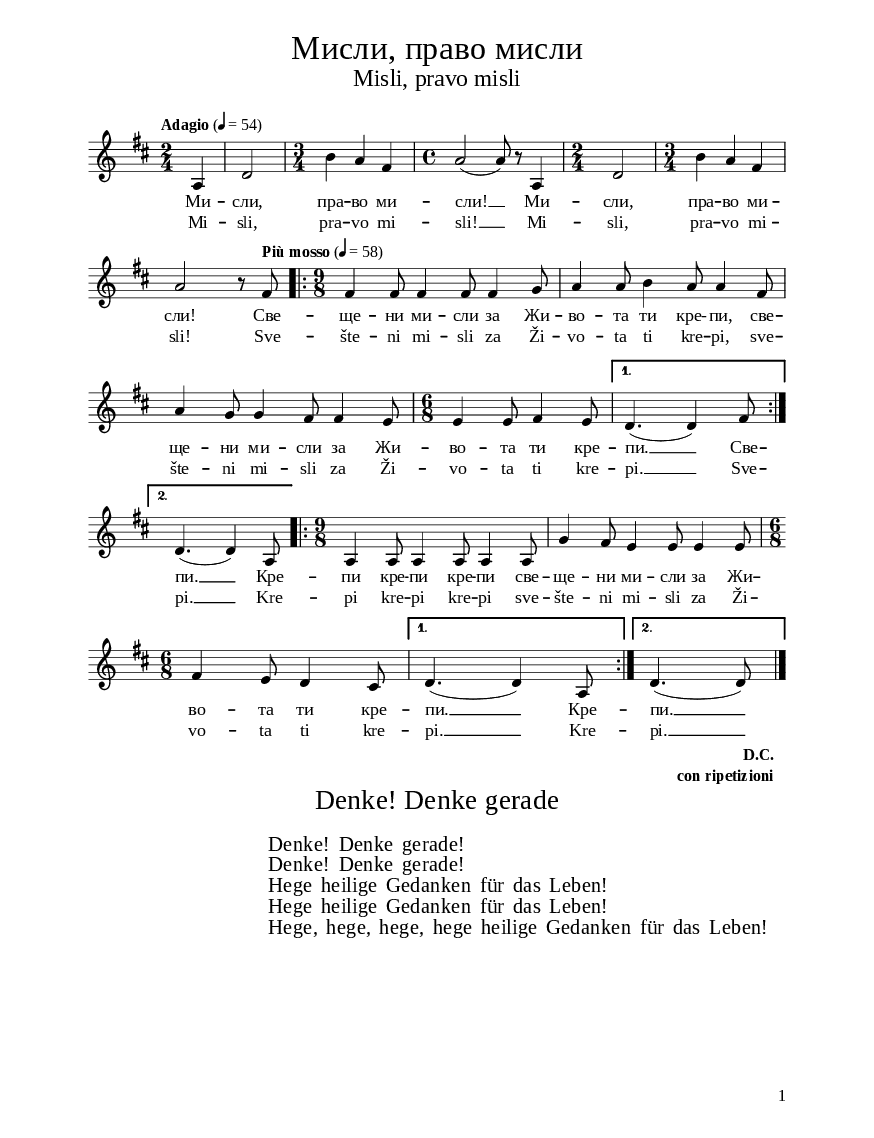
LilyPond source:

\version "2.24.2"

% include paper part and global functions
\include "include/globals.ily"

\bookpart {
  \label #'ref093
  \tocItem \markup "Мисли, право мисли – Misli, pravo misli"
  \include "include/bookpart-paper.ily"
  \score {
    \include "include/score-layout.ily"

  
  \new Voice \absolute  {
    \clef treble
    \key d \major
    \time 2/4 
      \tempoFunc "Adagio" 4 "54"

      \partial 4
      \autoBeamOff

      a4 | d'2 | \time 3/4 b'4 a' fis' | \time 4/4 a'2 ( a'8 ) r8 a4 | \time 2/4 d'2 | \time 3/4 b'4 a'4 fis'4 \break

      a'2 r8

      \tempoFunc "Più mosso" 4 "58"
      fis'8 | \repeat volta 2 {
        \time 9/8 fis'4 fis'8 fis'4 fis'8 fis'4 g'8 | a'4 a'8 b'4 a'8 a'4 fis'8 | \break

        a'4 g'8 g'4 fis'8 fis'4 e'8 | \time 6/8 e'4 e'8 fis'4 e'8 |
      } \alternative {
        {d'4. (d'4 ) fis'8 \break}
        {d'4. (d'4) a8 }
      } \repeat volta 2 {
        \time 9/8 a4 a8 a4 a8 a4 a8 | g'4 fis'8 e'4 e'8 e'4 e'8 | \break

        \time 6/8  fis'4 e'8 d'4 cis'8 |
      } \alternative { { d'4. ( d'4 ) a8 } { d'4. ( d'8 ) } } \bar "|."

    }

    \addlyrics {
      Ми -- сли, пра -- во ми -- сли! __  Ми -- сли, пра -- во ми -- сли!

      Све -- ще -- ни ми -- сли за Жи -- во -- та ти "кре-" -- пи, све -- ще -- ни ми -- сли за Жи -- во -- та ти кре -- пи. __ Све -- пи. __  Кре -- пи кре -- пи

      кре -- пи све -- ще -- ни ми -- сли за Жи -- во -- та ти кре -- пи. __  Кре -- пи. __ 
    }

   \addlyrics {
      Mi -- sli, pra -- vo mi -- sli! __  Mi -- sli, pra -- vo mi -- sli!

      Sve -- šte -- ni mi -- sli za Ži -- vo -- ta ti kre -- pi, sve -- šte -- ni mi -- sli za Ži -- vo -- ta ti kre -- pi. __ Sve -- pi. __  Kre -- pi kre -- pi

      kre -- pi sve -- šte -- ni mi -- sli za Ži -- vo -- ta ti kre -- pi. __  Kre -- pi. __ 
    }


    \header {
      title = \titleFunc "Мисли, право мисли" "Misli, pravo misli"
    }

    \midi{}

  } % score
 
  \markup \dc-two "D.C.""con ripetizioni"
  

  % include foreign translation(s) of the song
  \version "2.24.2"

\markup \fill-line { \fontsize #deTitleFontSize "Denke! Denke gerade" }
\markup \null
\markup \null
\markup \fontsize #deCoupletFontSize {
  \hspace #16
  \override #`(baseline-skip . ,deCoupletBaselineSkip)

  \column {
    \line { " " Denke! Denke gerade! }
    \line { " " Denke! Denke gerade! }
    \line { " " Hege heilige Gedanken für das Leben!}
    \line { " " Hege heilige Gedanken für das Leben!}
    \line { " " Hege, hege, hege, hege heilige Gedanken für das Leben!}


  }


}


} % bookpart
